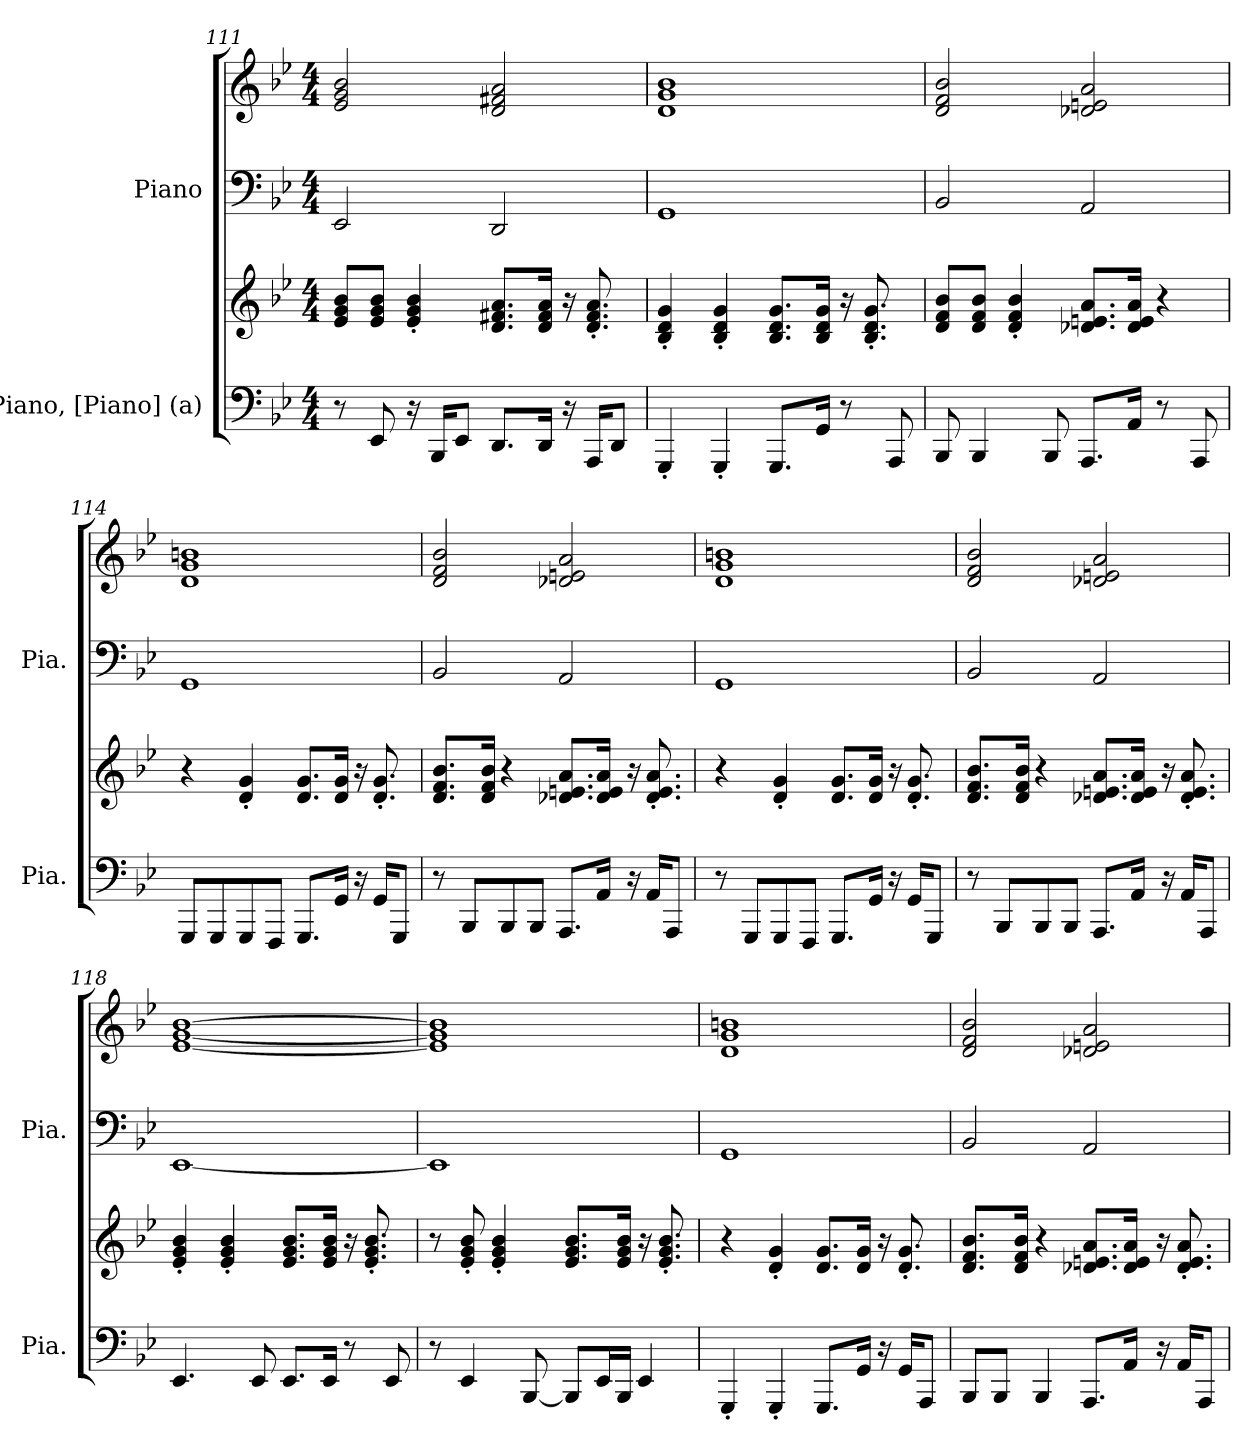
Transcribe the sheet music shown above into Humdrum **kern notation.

**kern	**kern	**kern	**kern
*part2	*part2	*part1	*part1
*staff4	*staff3	*staff2	*staff1
*I"Piano, [Piano] (a)	*	*I"Piano	*
*I'Pia.	*	*I'Pia.	*
*clefF4	*clefG2	*clefF4	*clefG2
*k[b-e-]	*k[b-e-]	*k[b-e-]	*k[b-e-]
*M4/4	*M4/4	*M4/4	*M4/4
=111	=111	=111	=111
8r	8e-/ 8g/ 8b-/L	2EE-/	2e-/ 2g/ 2b-/
8EE-/	8e-/ 8g/ 8b-/J	.	.
16r	4e-/' 4g/' 4b-/'	.	.
16BBB-/KL	.	.	.
8EE-/J	.	.	.
8.DD/L	8.d/ 8.f#X/ 8.a/L	2DD/	2d/ 2f#X/ 2a/
16DD/Jk	16d/ 16f#/ 16a/Jk	.	.
16r	16r	.	.
16AAA/KL	8.d/' 8.f#/' 8.a/'	.	.
8DD/J	.	.	.
!!LO:LB:g=z
=112	=112	=112	=112
4GGG'/	4B-/' 4d/' 4g/'	1GG	1d 1g 1b-
4GGG'/	4B-/' 4d/' 4g/'	.	.
8.GGG/L	8.B-/ 8.d/ 8.g/L	.	.
16GG/Jk	16B-/ 16d/ 16g/Jk	.	.
8r	16r	.	.
.	8.B-/' 8.d/' 8.g/'	.	.
8AAA/	.	.	.
=113	=113	=113	=113
8BBB-/	8d/ 8f/ 8b-/L	2BB-/	2d/ 2f/ 2b-/
4BBB-/	8d/ 8f/ 8b-/J	.	.
.	4d/' 4f/' 4b-/'	.	.
8BBB-/	.	.	.
8.AAA/L	8.d-X/ 8.en/ 8.a/L	2AA/	2d-X/ 2en/ 2a/
16AA/Jk	16d-/ 16e/ 16a/Jk	.	.
8r	4r	.	.
8AAA/	.	.	.
=114	=114	=114	=114
8GGG/L	4r	1GG	1d 1g 1bn
8GGG/	.	.	.
8GGG/	4d/' 4g/'	.	.
8FFF/J	.	.	.
8.GGG/L	8.d/ 8.g/L	.	.
16GG/Jk	16d/ 16g/Jk	.	.
16r	16r	.	.
16GG/KL	8.d/' 8.g/'	.	.
8GGG/J	.	.	.
=115	=115	=115	=115
8r	8.d/ 8.f/ 8.b-/L	2BB-/	2d/ 2f/ 2b-/
8BBB-/L	.	.	.
.	16d/ 16f/ 16b-/Jk	.	.
8BBB-/	4r	.	.
8BBB-/J	.	.	.
8.AAA/L	8.d-X/ 8.en/ 8.a/L	2AA/	2d-X/ 2en/ 2a/
16AA/Jk	16d-/ 16e/ 16a/Jk	.	.
16r	16r	.	.
16AA/KL	8.d-/' 8.e/' 8.a/'	.	.
8AAA/J	.	.	.
!!LO:PB:g=z
=116	=116	=116	=116
8r	4r	1GG	1d 1g 1bn
8GGG/L	.	.	.
8GGG/	4d/' 4g/'	.	.
8FFF/J	.	.	.
8.GGG/L	8.d/ 8.g/L	.	.
16GG/Jk	16d/ 16g/Jk	.	.
16r	16r	.	.
16GG/KL	8.d/' 8.g/'	.	.
8GGG/J	.	.	.
=117	=117	=117	=117
8r	8.d/ 8.f/ 8.b-/L	2BB-/	2d/ 2f/ 2b-/
8BBB-/L	.	.	.
.	16d/ 16f/ 16b-/Jk	.	.
8BBB-/	4r	.	.
8BBB-/J	.	.	.
8.AAA/L	8.d-X/ 8.en/ 8.a/L	2AA/	2d-X/ 2en/ 2a/
16AA/Jk	16d-/ 16e/ 16a/Jk	.	.
16r	16r	.	.
16AA/KL	8.d-/' 8.e/' 8.a/'	.	.
8AAA/J	.	.	.
=118	=118	=118	=118
4.EE-/	4e-/' 4g/' 4b-/'	[1EE-	[1e- [1g [1b-
.	4e-/' 4g/' 4b-/'	.	.
8EE-/	.	.	.
8.EE-/L	8.e-/ 8.g/ 8.b-/L	.	.
16EE-/Jk	16e-/ 16g/ 16b-/Jk	.	.
8r	16r	.	.
.	8.e-/' 8.g/' 8.b-/'	.	.
8EE-/	.	.	.
=119	=119	=119	=119
8r	8r	1EE-]	1e-] 1g] 1b-]
4EE-/	8e-/' 8g/' 8b-/'	.	.
.	4e-/' 4g/' 4b-/'	.	.
[8BBB-/	.	.	.
8BBB-/L]	8.e-/ 8.g/ 8.b-/L	.	.
16EE-/L	.	.	.
16BBB-/JJ	16e-/ 16g/ 16b-/Jk	.	.
4EE-/	16r	.	.
.	8.e-/' 8.g/' 8.b-/'	.	.
!!LO:LB:g=z
=120	=120	=120	=120
4GGG'/	4r	1GG	1d 1g 1bn
4GGG'/	4d/' 4g/'	.	.
8.GGG/L	8.d/ 8.g/L	.	.
16GG/Jk	16d/ 16g/Jk	.	.
16r	16r	.	.
16GG/KL	8.d/' 8.g/'	.	.
8AAA/J	.	.	.
=121	=121	=121	=121
8BBB-/L	8.d/ 8.f/ 8.b-/L	2BB-/	2d/ 2f/ 2b-/
8BBB-/J	.	.	.
.	16d/ 16f/ 16b-/Jk	.	.
4BBB-/	4r	.	.
8.AAA/L	8.d-X/ 8.en/ 8.a/L	2AA/	2d-X/ 2en/ 2a/
16AA/Jk	16d-/ 16e/ 16a/Jk	.	.
16r	16r	.	.
16AA/KL	8.d-/' 8.e/' 8.a/'	.	.
8AAA/J	.	.	.
=	=	=	=
*-	*-	*-	*-
